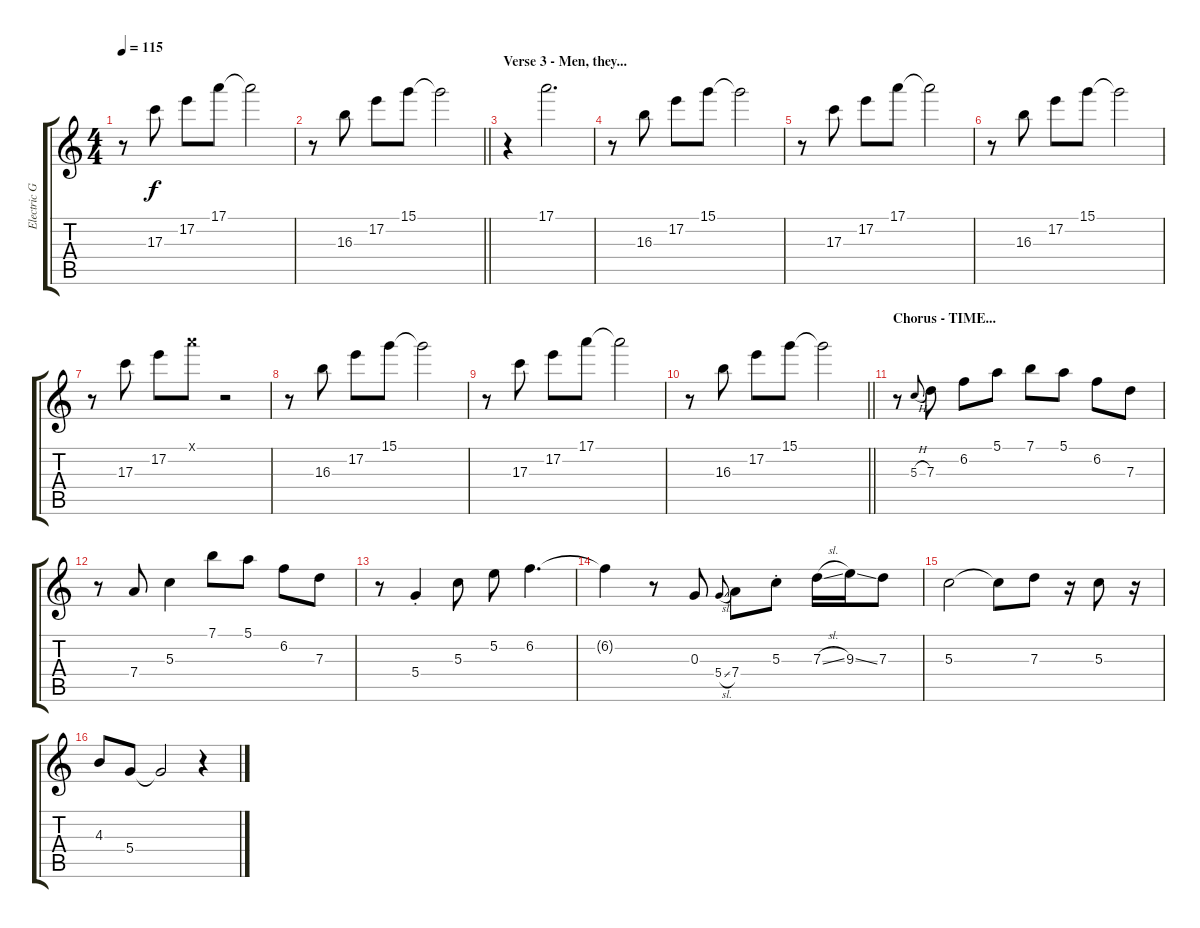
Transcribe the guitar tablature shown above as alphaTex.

\track ("Electric Guitar II (Keith)" "Electric G") {instrument overdrivenguitar}
\staff {score tabs}
\tuning (E4 B3 G3 D3 A2 E2) {hide}
\ts (4 4)
\tempo 115
\clef g2
\ks c
r.8{dy f} 17.3.8 17.2.8 17.1.8 17.1{t}.2 |
\barLineRight lightlight
r.8 16.3.8 17.2.8 15.1.8 15.1{t}.2 |
\section ("" "Verse 3 - Men, they...")
r.4 17.1.2{d} |
r.8 16.3.8 17.2.8 15.1.8 15.1{t}.2 |
r.8 17.3.8 17.2.8 17.1.8 17.1{t}.2 |
r.8 16.3.8 17.2.8 15.1.8 15.1{t}.2 |
r.8 17.3.8 17.2.8 17.1{x}.8 r.2 |
r.8 16.3.8 17.2.8 15.1.8 15.1{t}.2 |
r.8 17.3.8 17.2.8 17.1.8 17.1{t}.2 |
\barLineRight lightlight
r.8 16.3.8 17.2.8 15.1.8 15.1{t}.2 |
\section ("" "Chorus - TIME...")
r.8{volume 11} 5.3{h}.8{gr onbeat} 7.3.8 6.2.8 5.1.8 7.1.8 5.1.8 6.2.8 7.3.8 |
r.8 7.4.8 5.3.4 7.1.8 5.1.8 6.2.8 7.3.8 |
r.8 5.4{st}.4 5.3.8 5.2.8 6.2.4{d} |
6.2{t}.4 r.8 0.3.8 5.4{sl}.8{gr onbeat} 7.4.8 5.3{st}.8 7.3{sl}.16 9.3{ss}.16 7.3.8 |
5.3.2 5.3{t}.8 7.3.8 r.16 5.3.8 r.16 |
4.3.8 5.4.8 5.4{t}.2 r.4
